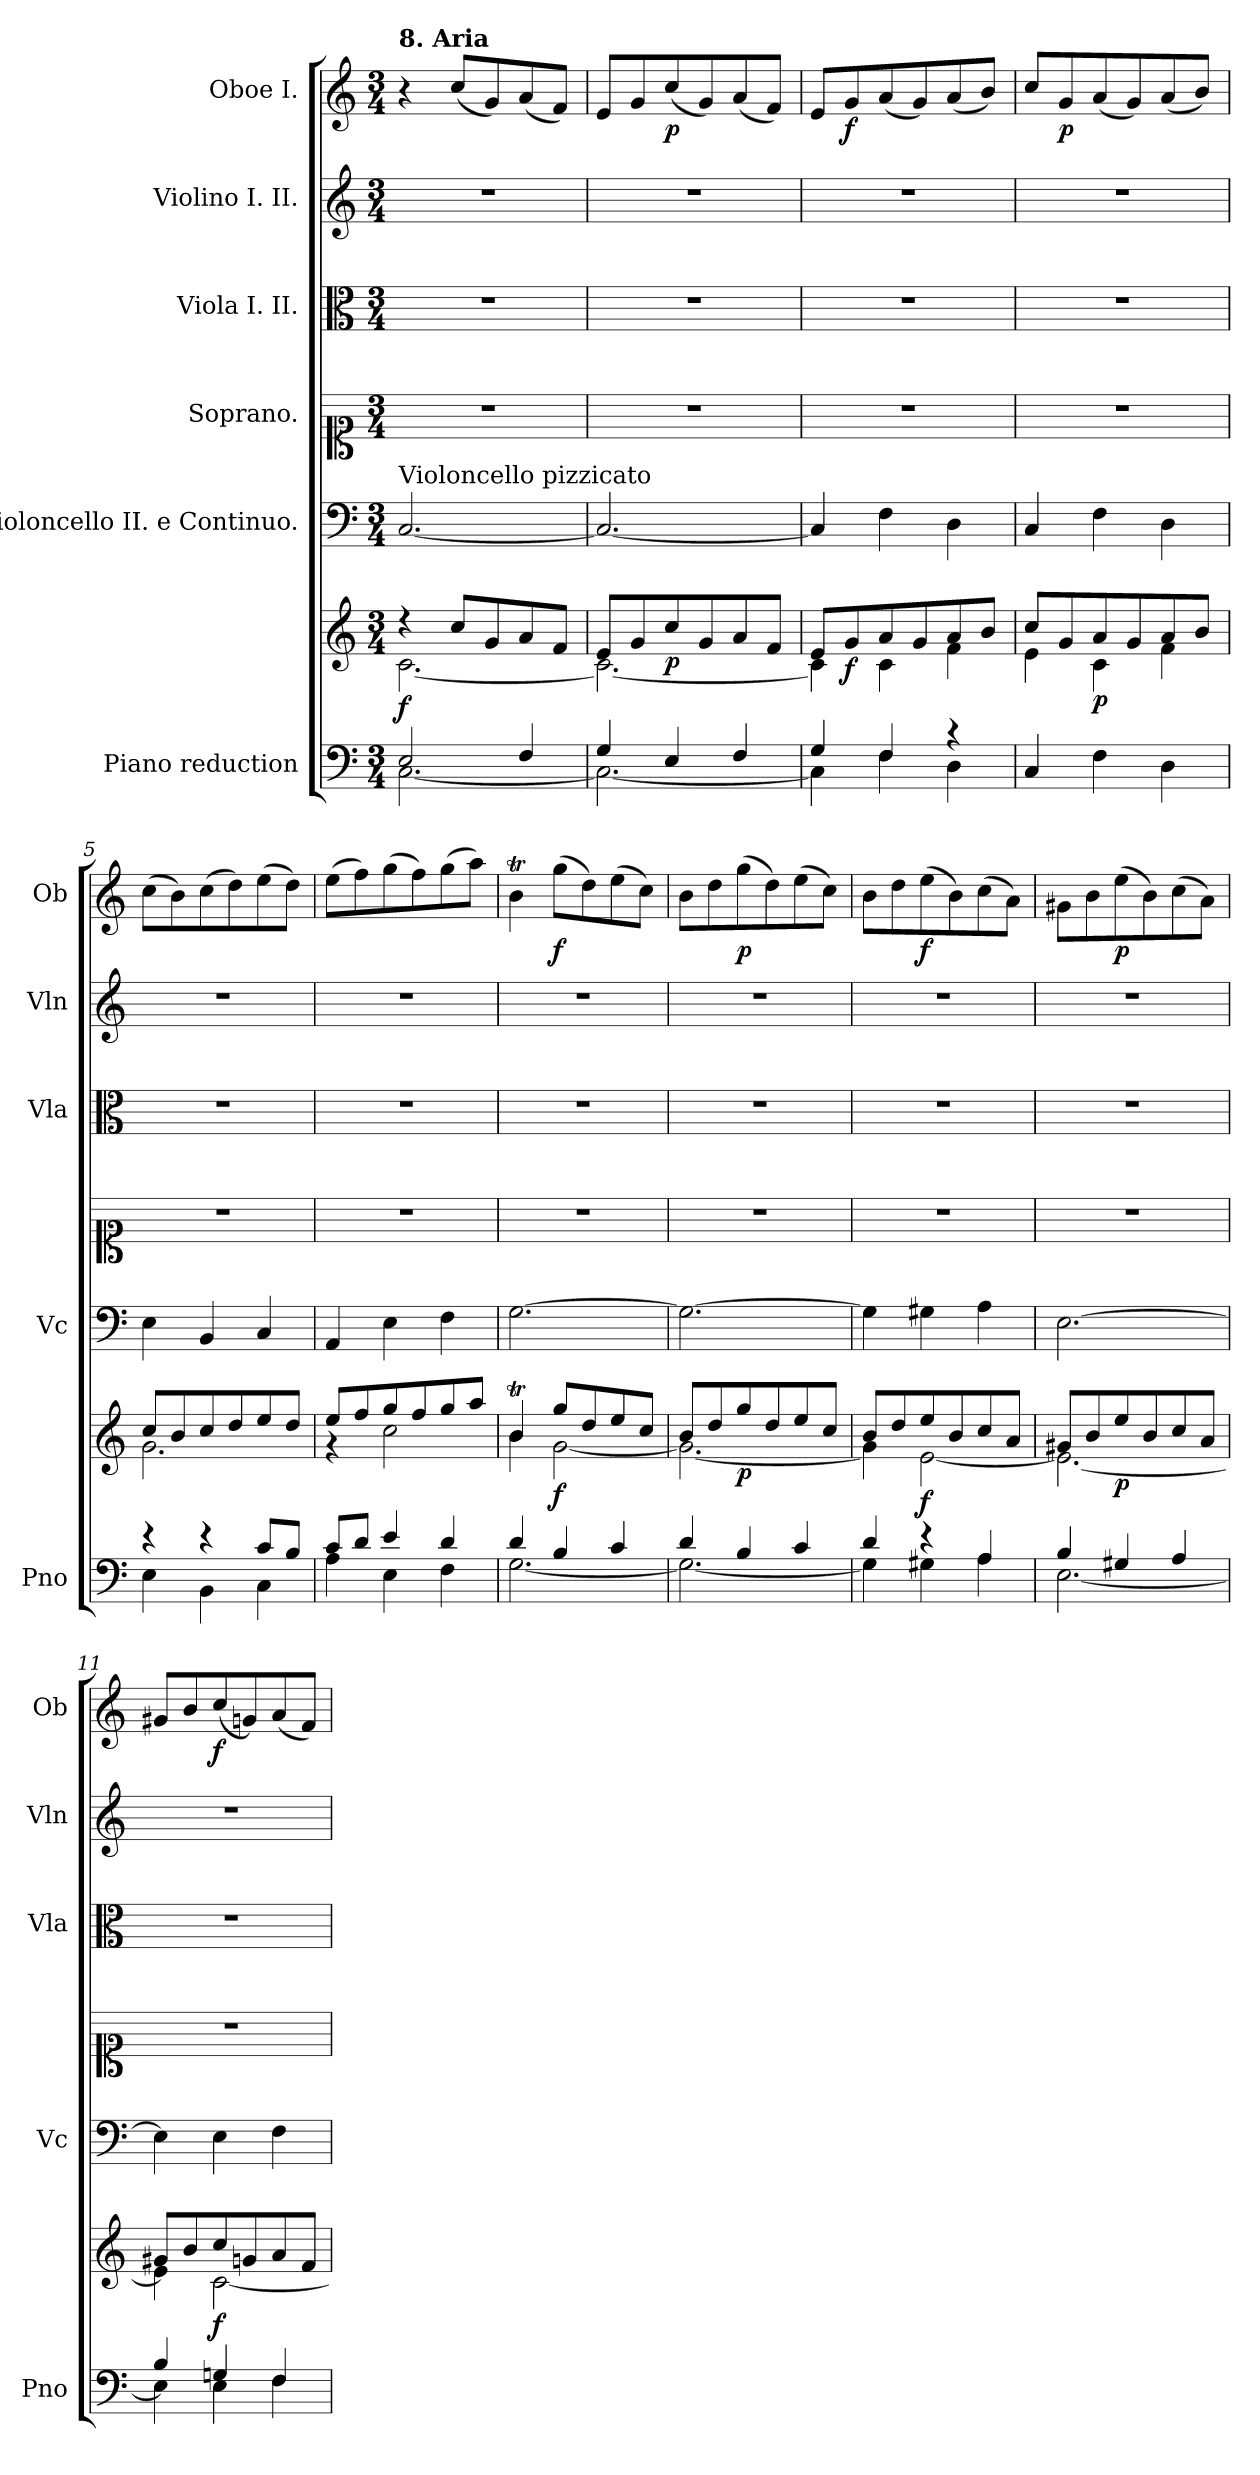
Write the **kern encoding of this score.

**kern	**kern	**dynam	**kern	**kern	**kern	**kern	**kern	**dynam
*part6	*part6	*part6	*part5	*part4	*part3	*part2	*part1	*part1
*staff7	*staff6	*staff6/7	*staff5	*staff4	*staff3	*staff2	*staff1	*staff1
*I"Piano reduction	*	*	*I"Violoncello II.  e Continuo.	*I"Soprano.	*I"Viola I. II.	*I"Violino I. II.	*I"Oboe I.	*
*I'Pno	*	*	*I'Vc	*	*I'Vla	*I'Vln	*I'Ob	*
*stria5	*stria5	*	*	*	*	*	*	*
*clefF4	*clefG2	*	*clefF4	*clefC1	*clefC3	*clefG2	*clefG2	*
*k[]	*k[]	*	*k[]	*k[]	*k[]	*k[]	*k[]	*
*M3/4	*M3/4	*	*M3/4	*M3/4	*M3/4	*M3/4	*M3/4	*
=1	=1	=1	=1	=1	=1	=1	=1	=1
*^	*^	*	*	*	*	*	*	*
!	!	!	!	!	!	!	!	!	!LO:TX:a:B:t=8. Aria	!
!	!	!	!	!	!LO:TX:a:t=Violoncello pizzicato	!	!	!	!	!
!	!	!	!	!LO:DY:b	!	!	!	!	!	!
2E/	[2.C\	4r	[2.c\	f	[2.C/	2.r	2.r	2.r	4r	.
.	.	8cc/L	.	.	.	.	.	.	(8cc/L	.
.	.	8g/	.	.	.	.	.	.	8g/)	.
4F/	.	8a/	.	.	.	.	.	.	(8a/	.
.	.	8f/J	.	.	.	.	.	.	8f/J)	.
=2	=2	=2	=2	=2	=2	=2	=2	=2	=2	=2
4G/	2.C\_	8e/L	2.c\_	.	2.C/_	2.r	2.r	2.r	8e/L	.
.	.	8g/	.	.	.	.	.	.	8g/	.
!	!	!	!	!LO:DY:b	!	!	!	!	!	!LO:DY:b
4E/	.	8cc/	.	p	.	.	.	.	(8cc/	p
.	.	8g/	.	.	.	.	.	.	8g/)	.
4F/	.	8a/	.	.	.	.	.	.	(8a/	.
.	.	8f/J	.	.	.	.	.	.	8f/J)	.
=3	=3	=3	=3	=3	=3	=3	=3	=3	=3	=3
4G/	4C\]	8e/L	4c\]	.	4C/]	2.r	2.r	2.r	8e/L	.
!	!	!	!	!LO:DY:b	!	!	!	!	!	!LO:DY:b
.	.	8g/	.	f	.	.	.	.	8g/	f
4F/	4F\	8a/	4c\	.	4F\	.	.	.	(8a/	.
.	.	8g/	.	.	.	.	.	.	8g/)	.
4r	4D\	8a/	4f\	.	4D\	.	.	.	(8a/	.
.	.	8b/J	.	.	.	.	.	.	8b/J)	.
*v	*v	*	*	*	*	*	*	*	*	*
=4	=4	=4	=4	=4	=4	=4	=4	=4	=4
4C/	8cc/L	4e\	.	4C/	2.r	2.r	2.r	8cc/L	.
!	!	!	!	!	!	!	!	!	!LO:DY:b
.	8g/	.	.	.	.	.	.	8g/	p
!	!	!	!LO:DY:b	!	!	!	!	!	!
4F\	8a/	4c\	p	4F\	.	.	.	(8a/	.
.	8g/	.	.	.	.	.	.	8g/)	.
4D\	8a/	4f\	.	4D\	.	.	.	(8a/	.
.	8b/J	.	.	.	.	.	.	8b/J)	.
=5	=5	=5	=5	=5	=5	=5	=5	=5	=5
*^	*	*	*	*	*	*	*	*	*
4r	4E\	8cc/L	2.g\	.	4E\	2.r	2.r	2.r	(8cc\L	.
.	.	8b/	.	.	.	.	.	.	8b\)	.
4r	4BB\	8cc/	.	.	4BB/	.	.	.	(8cc\	.
.	.	8dd/	.	.	.	.	.	.	8dd\)	.
8c/L	4C\	8ee/	.	.	4C/	.	.	.	(8ee\	.
8B/J	.	8dd/J	.	.	.	.	.	.	8dd\J)	.
=6	=6	=6	=6	=6	=6	=6	=6	=6	=6	=6
8c/L	4A\	8ee/L	4r	.	4AA/	2.r	2.r	2.r	(8ee\L	.
8d/J	.	8ff/	.	.	.	.	.	.	8ff\)	.
4e/	4E\	8gg/	2cc\	.	4E\	.	.	.	(8gg\	.
.	.	8ff/	.	.	.	.	.	.	8ff\)	.
4d/	4F\	8gg/	.	.	4F\	.	.	.	(8gg\	.
.	.	8aa/J	.	.	.	.	.	.	8aa\J)	.
=7	=7	=7	=7	=7	=7	=7	=7	=7	=7	=7
4d/	[2.G\	4bt/	4b\	.	[2.G\	2.r	2.r	2.r	4bt\	.
!	!	!	!	!LO:DY:b	!	!	!	!	!	!LO:DY:b
4B/	.	8gg/L	[2g\	f	.	.	.	.	(8gg\L	f
.	.	8dd/	.	.	.	.	.	.	8dd\)	.
4c/	.	8ee/	.	.	.	.	.	.	(8ee\	.
.	.	8cc/J	.	.	.	.	.	.	8cc\J)	.
!!LO:LB:g=z
=8	=8	=8	=8	=8	=8	=8	=8	=8	=8	=8
4d/	2.G\_	8b/L	2.g\_	.	2.G\_	2.r	2.r	2.r	8b\L	.
.	.	8dd/	.	.	.	.	.	.	8dd\	.
!	!	!	!	!LO:DY:b	!	!	!	!	!	!LO:DY:b
4B/	.	8gg/	.	p	.	.	.	.	(8gg\	p
.	.	8dd/	.	.	.	.	.	.	8dd\)	.
4c/	.	8ee/	.	.	.	.	.	.	(8ee\	.
.	.	8cc/J	.	.	.	.	.	.	8cc\J)	.
=9	=9	=9	=9	=9	=9	=9	=9	=9	=9	=9
4d/	4G\]	8b/L	4g\]	.	4G\]	2.r	2.r	2.r	8b\L	.
.	.	8dd/	.	.	.	.	.	.	8dd\	.
!	!	!	!	!LO:DY:b	!	!	!	!	!	!LO:DY:b
4r	4G#X\	8ee/	[2e\	f	4G#X\	.	.	.	(8ee\	f
.	.	8b/	.	.	.	.	.	.	8b\)	.
4A/	4A\	8cc/	.	.	4A\	.	.	.	(8cc\	.
.	.	8a/J	.	.	.	.	.	.	8a\J)	.
=10	=10	=10	=10	=10	=10	=10	=10	=10	=10	=10
4B/	[2.E\	8g#X/L	2.e\_	.	[2.E\	2.r	2.r	2.r	8g#X\L	.
.	.	8b/	.	.	.	.	.	.	8b\	.
!	!	!	!	!LO:DY:b	!	!	!	!	!	!LO:DY:b
4G#X/	.	8ee/	.	p	.	.	.	.	(8ee\	p
.	.	8b/	.	.	.	.	.	.	8b\)	.
4A/	.	8cc/	.	.	.	.	.	.	(8cc\	.
.	.	8a/J	.	.	.	.	.	.	8a\J)	.
=11	=11	=11	=11	=11	=11	=11	=11	=11	=11	=11
4B/	4E\]	8g#X/L	4e\]	.	4E\]	2.r	2.r	2.r	8g#X/L	.
.	.	8b/	.	.	.	.	.	.	8b/	.
!	!	!	!	!LO:DY:b	!	!	!	!	!	!LO:DY:b
4Gn/	4E\	8cc/	[2c\	f	4E\	.	.	.	(8cc/	f
.	.	8gn/	.	.	.	.	.	.	8gn/)	.
4F/	4F\	8a/	.	.	4F\	.	.	.	(8a/	.
.	.	8f/J	.	.	.	.	.	.	8f/J)	.
*v	*v	*	*	*	*	*	*	*	*	*
*	*v	*v	*	*	*	*	*	*	*
=	=	=	=	=	=	=	=	=
*-	*-	*-	*-	*-	*-	*-	*-	*-
